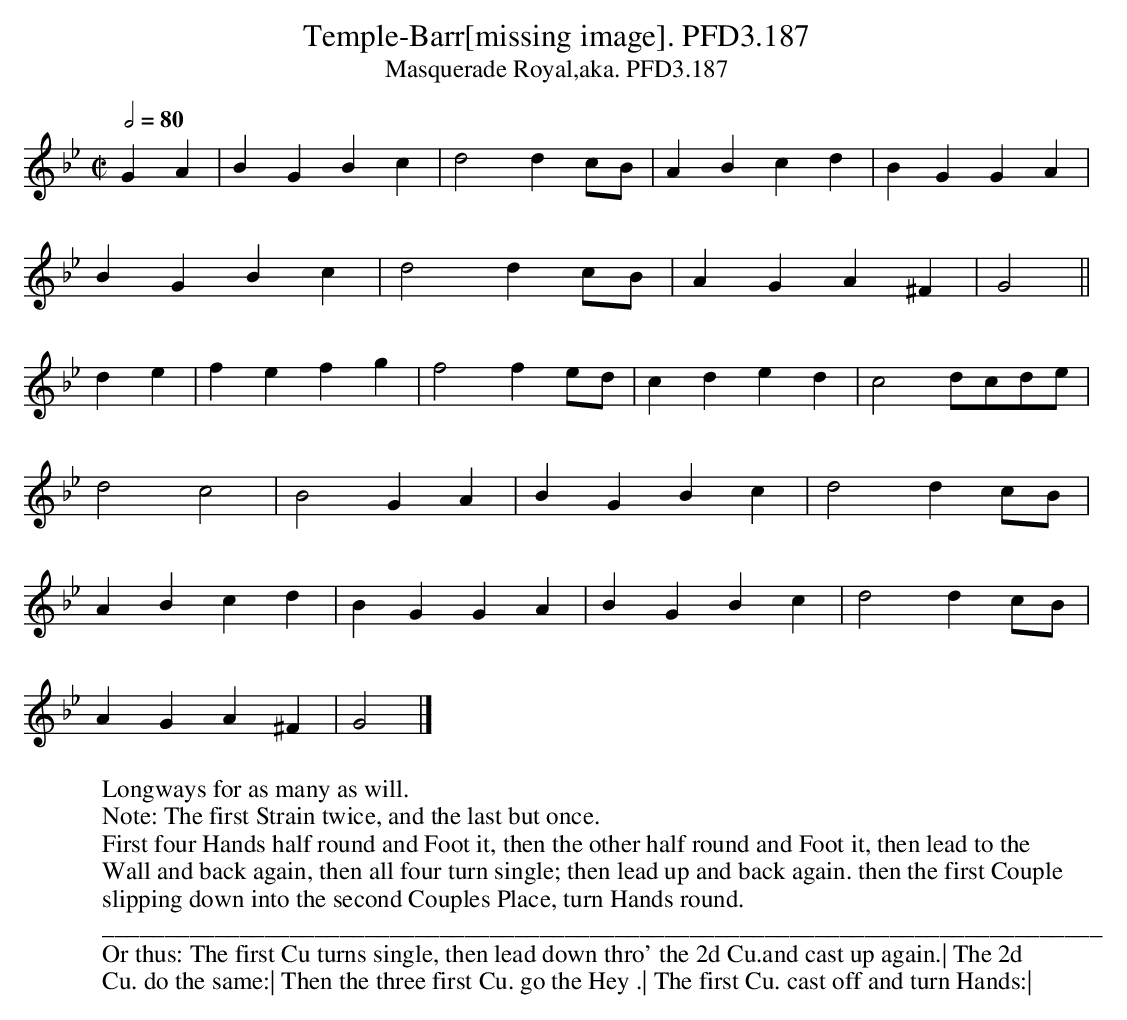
X:1
T:Temple-Barr[missing image]. PFD3.187
T:Masquerade Royal,aka. PFD3.187
M:C|
L:1/4
Q:1/2=80
K:Gm
GA|BGBc|d2dc/B/|ABcd|BGGA|
BGBc|d2dc/B/|AGA^F|G2||
de|fefg|f2fe/d/|cded|c2d/c/d/e/|
d2c2|B2GA|BGBc|d2dc/B/|
ABcd|BGGA|BGBc|d2dc/B/|
AGA^F|G2|]
W:Longways for as many as will.
W:Note: The first Strain twice, and the last but once.
W:First four Hands half round and Foot it, then the other half round and Foot it, then lead to the
W:Wall and back again, then all four turn single; then lead up and back again. then the first Couple
W:slipping down into the second Couples Place, turn Hands round.
W:________________________________________________________________________________
W:Or thus: The first Cu turns single, then lead down thro' the 2d Cu.and cast up again.| The 2d
W:Cu. do the same:| Then the three first Cu. go the Hey .| The first Cu. cast off and turn Hands:|
